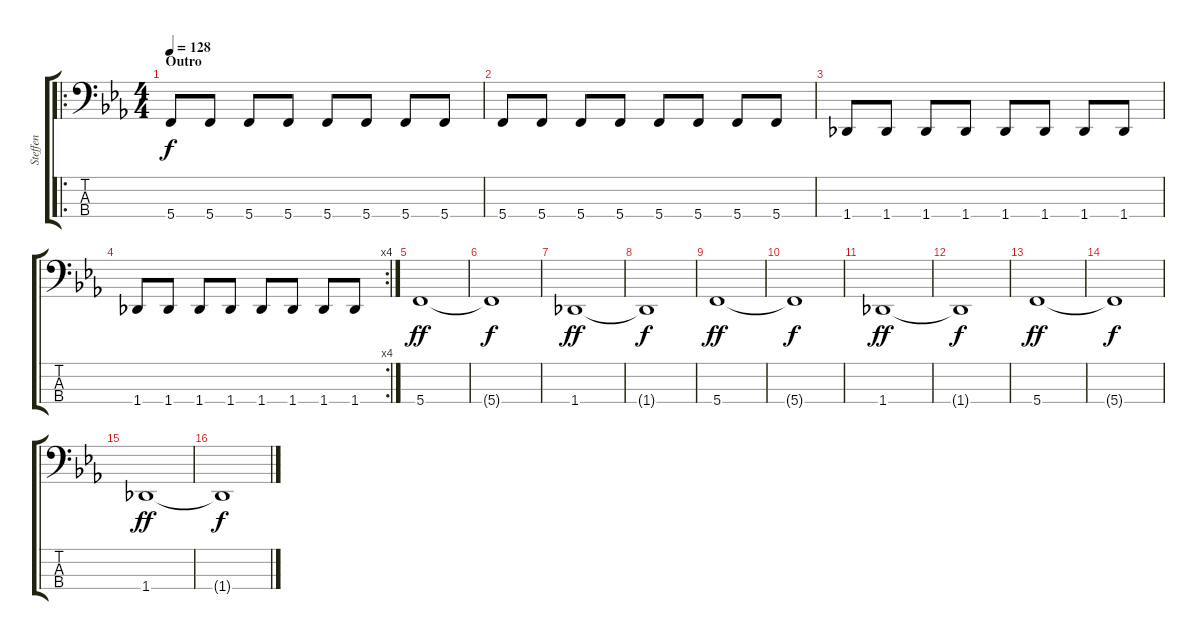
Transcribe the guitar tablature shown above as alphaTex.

\track ("Steffen" "Steffen") {instrument electricbasspick}
\staff {score tabs}
\tuning (F2 C2 G1 C1) {hide}
\ro
\ts (4 4)
\section ("" "Outro")
\tempo 128
\clef f4
\ks cminor
5.4.8{dy f} 5.4.8 5.4.8 5.4.8 5.4.8 5.4.8 5.4.8 5.4.8 |
5.4.8 5.4.8 5.4.8 5.4.8 5.4.8 5.4.8 5.4.8 5.4.8 |
1.4.8 1.4.8 1.4.8 1.4.8 1.4.8 1.4.8 1.4.8 1.4.8 |
\rc 4
1.4.8 1.4.8 1.4.8 1.4.8 1.4.8 1.4.8 1.4.8 1.4.8 |
5.4.1{dy ff} |
5.4{t}.1{dy f} |
1.4.1{dy ff} |
1.4{t}.1{dy f} |
5.4.1{dy ff} |
5.4{t}.1{dy f} |
1.4.1{dy ff} |
1.4{t}.1{dy f} |
5.4.1{dy ff} |
5.4{t}.1{dy f} |
1.4.1{dy ff} |
1.4{t}.1{dy f}
